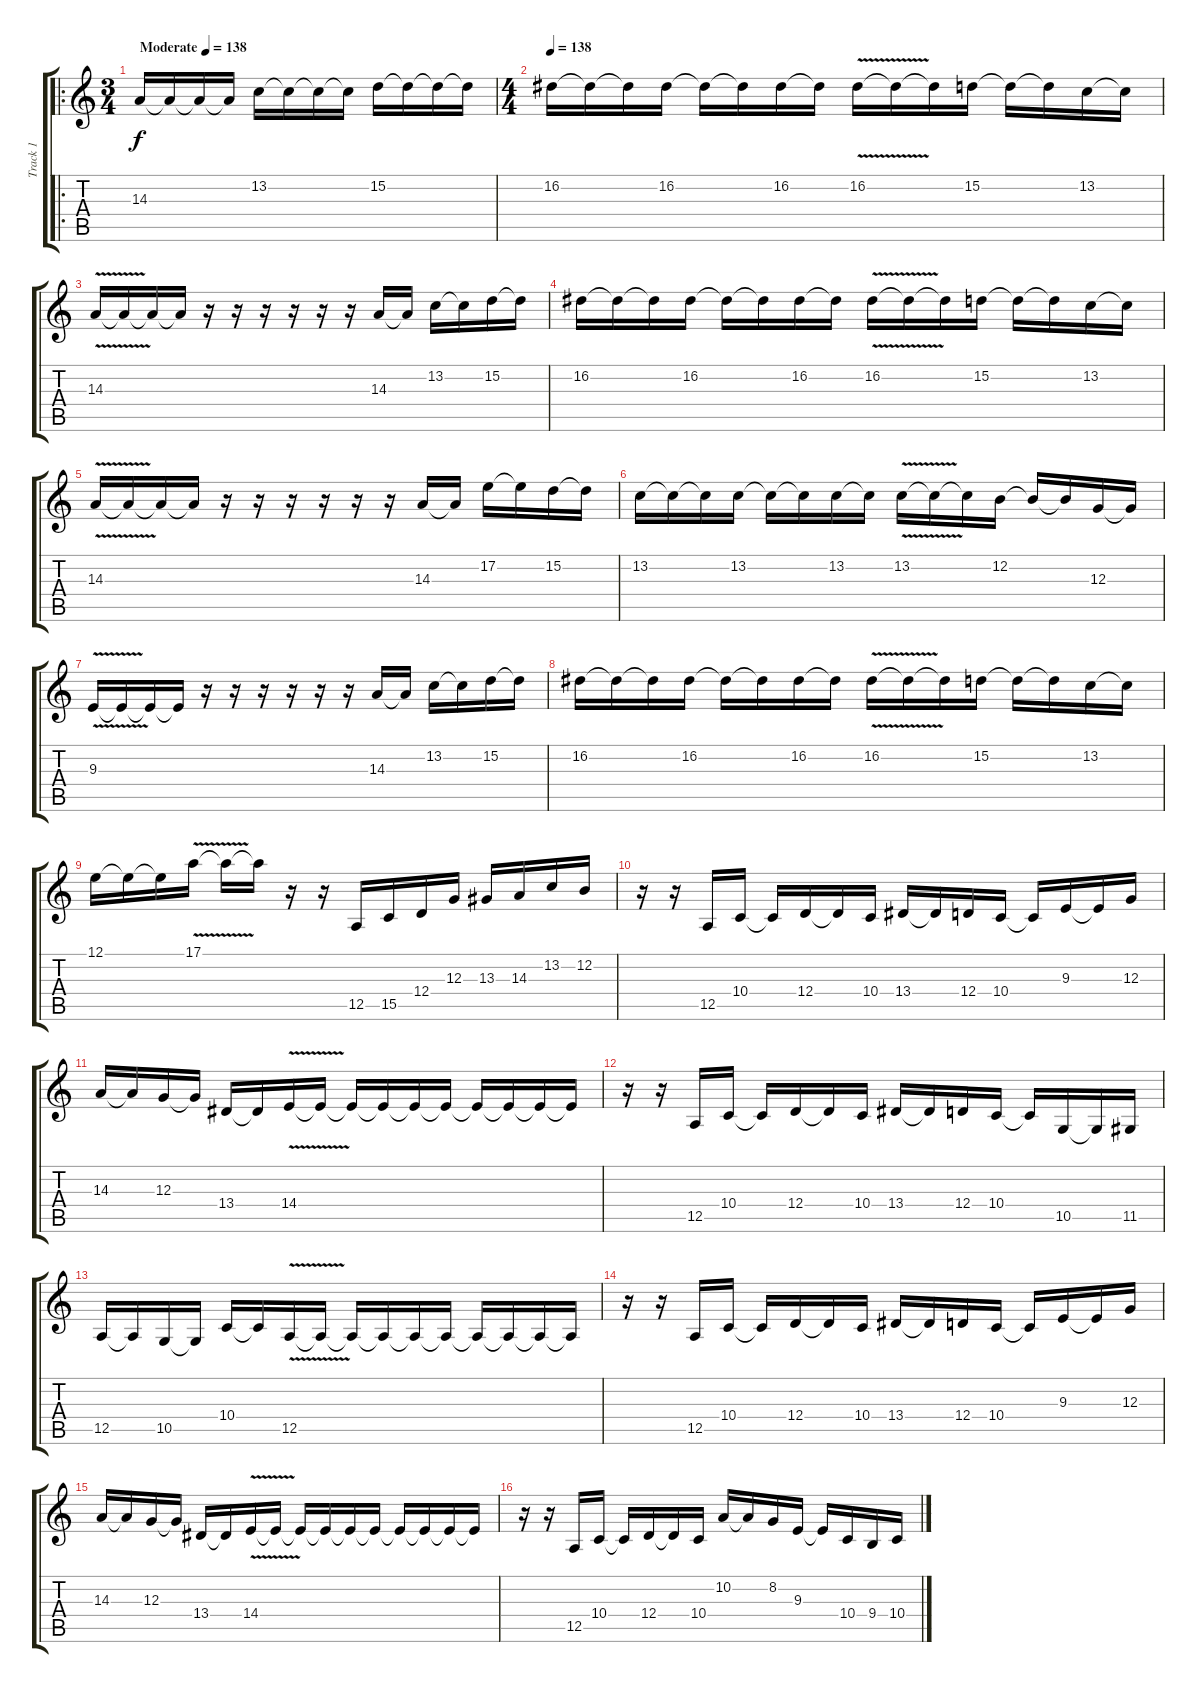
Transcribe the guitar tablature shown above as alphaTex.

\track ("Track 1" "Track 1") {instrument lead5charang}
\staff {score tabs}
\tuning (E4 B3 G3 D3 A2 E2) {hide}
\ro
\ts (3 4)
\tempo (138 "Moderate")
\tempo 276
\tempo (138 "Moderate")
\clef g2
\ks c
14.3.16{dy f instrument lead5charang} 14.3{t}.16 14.3{t}.16 14.3{t}.16 13.2.16 13.2{t}.16 13.2{t}.16 13.2{t}.16 15.2.16 15.2{t}.16 15.2{t}.16 15.2{t}.16 |
\ts (4 4)
\tempo 138
16.2.16 16.2{t}.16 16.2{t}.16 16.2.16 16.2{t}.16 16.2{t}.16 16.2.16 16.2{t}.16 16.2{v}.16 16.2{t}.16 16.2{t}.16 15.2.16 15.2{t}.16 15.2{t}.16 13.2.16 13.2{t}.16 |
14.3{v}.16 14.3{t}.16 14.3{t}.16 14.3{t}.16 r.16 r.16 r.16 r.16 r.16 r.16 14.3.16 14.3{t}.16 13.2.16 13.2{t}.16 15.2.16 15.2{t}.16 |
16.2.16 16.2{t}.16 16.2{t}.16 16.2.16 16.2{t}.16 16.2{t}.16 16.2.16 16.2{t}.16 16.2{v}.16 16.2{t}.16 16.2{t}.16 15.2.16 15.2{t}.16 15.2{t}.16 13.2.16 13.2{t}.16 |
14.3{v}.16 14.3{t}.16 14.3{t}.16 14.3{t}.16 r.16 r.16 r.16 r.16 r.16 r.16 14.3.16 14.3{t}.16 17.2.16 17.2{t}.16 15.2.16 15.2{t}.16 |
13.2.16 13.2{t}.16 13.2{t}.16 13.2.16 13.2{t}.16 13.2{t}.16 13.2.16 13.2{t}.16 13.2{v}.16 13.2{t}.16 13.2{t}.16 12.2.16 12.2{t}.16 12.2{t}.16 12.3.16 12.3{t}.16 |
9.3{v}.16 9.3{t}.16 9.3{t}.16 9.3{t}.16 r.16 r.16 r.16 r.16 r.16 r.16 14.3.16 14.3{t}.16 13.2.16 13.2{t}.16 15.2.16 15.2{t}.16 |
16.2.16 16.2{t}.16 16.2{t}.16 16.2.16 16.2{t}.16 16.2{t}.16 16.2.16 16.2{t}.16 16.2{v}.16 16.2{t}.16 16.2{t}.16 15.2.16 15.2{t}.16 15.2{t}.16 13.2.16 13.2{t}.16 |
12.1.16 12.1{t}.16 12.1{t}.16 17.1{v}.16 17.1{t}.16 17.1{t}.16 r.16 r.16 12.5.16 15.5.16 12.4.16 12.3.16 13.3.16 14.3.16 13.2.16 12.2.16 |
r.16 r.16 12.5.16 10.4.16 10.4{t}.16 12.4.16 12.4{t}.16 10.4.16 13.4.16 13.4{t}.16 12.4.16 10.4.16 10.4{t}.16 9.3.16 9.3{t}.16 12.3.16 |
14.3.16 14.3{t}.16 12.3.16 12.3{t}.16 13.4.16 13.4{t}.16 14.4{v}.16 14.4{t}.16 14.4{t}.16 14.4{t}.16 14.4{t}.16 14.4{t}.16 14.4{t}.16 14.4{t}.16 14.4{t}.16 14.4{t}.16 |
r.16 r.16 12.5.16 10.4.16 10.4{t}.16 12.4.16 12.4{t}.16 10.4.16 13.4.16 13.4{t}.16 12.4.16 10.4.16 10.4{t}.16 10.5.16 10.5{t}.16 11.5.16 |
12.5.16 12.5{t}.16 10.5.16 10.5{t}.16 10.4.16 10.4{t}.16 12.5{v}.16 12.5{t}.16 12.5{t}.16 12.5{t}.16 12.5{t}.16 12.5{t}.16 12.5{t}.16 12.5{t}.16 12.5{t}.16 12.5{t}.16 |
r.16 r.16 12.5.16 10.4.16 10.4{t}.16 12.4.16 12.4{t}.16 10.4.16 13.4.16 13.4{t}.16 12.4.16 10.4.16 10.4{t}.16 9.3.16 9.3{t}.16 12.3.16 |
14.3.16 14.3{t}.16 12.3.16 12.3{t}.16 13.4.16 13.4{t}.16 14.4{v}.16 14.4{t}.16 14.4{t}.16 14.4{t}.16 14.4{t}.16 14.4{t}.16 14.4{t}.16 14.4{t}.16 14.4{t}.16 14.4{t}.16 |
r.16 r.16 12.5.16 10.4.16 10.4{t}.16 12.4.16 12.4{t}.16 10.4.16 10.2.16 10.2{t}.16 8.2.16 9.3.16 9.3{t}.16 10.4.16 9.4.16 10.4.16
